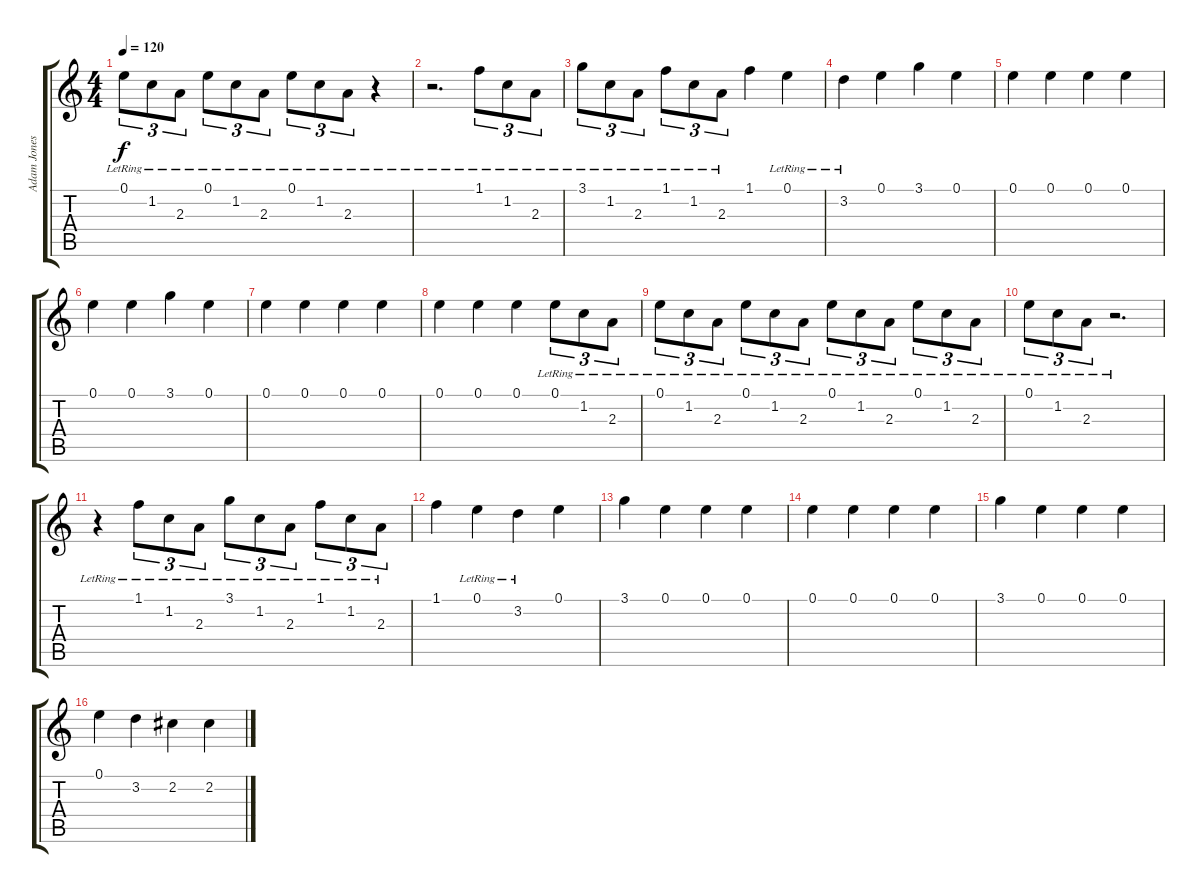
\track ("Adam Jones" "Adam Jones") {instrument electricguitarclean}
\staff {score tabs}
\tuning (E4 B3 G3 D3 A2 D2) {hide}
\ts (4 4)
\tempo 120
\clef g2
\ks c
0.1{lr}.8{tu (3 2) dy f} 1.2{lr}.8{tu (3 2)} 2.3{lr}.8{tu (3 2)} 0.1{lr}.8{tu (3 2)} 1.2{lr}.8{tu (3 2)} 2.3{lr}.8{tu (3 2)} 0.1{lr}.8{tu (3 2)} 1.2{lr}.8{tu (3 2)} 2.3{lr}.8{tu (3 2)} r.4 |
r.2{d} 1.1{lr}.8{tu (3 2)} 1.2{lr}.8{tu (3 2)} 2.3{lr}.8{tu (3 2)} |
3.1{lr}.8{tu (3 2)} 1.2{lr}.8{tu (3 2)} 2.3{lr}.8{tu (3 2)} 1.1{lr}.8{tu (3 2)} 1.2{lr}.8{tu (3 2)} 2.3{lr}.8{tu (3 2)} 1.1.4 0.1{lr}.4 |
3.2{lr}.4 0.1.4 3.1.4 0.1.4 |
0.1.4 0.1.4 0.1.4 0.1.4 |
0.1.4 0.1.4 3.1.4 0.1.4 |
0.1.4 0.1.4 0.1.4 0.1.4 |
0.1.4 0.1.4 0.1.4 0.1{lr}.8{tu (3 2)} 1.2{lr}.8{tu (3 2)} 2.3{lr}.8{tu (3 2)} |
0.1{lr}.8{tu (3 2)} 1.2{lr}.8{tu (3 2)} 2.3{lr}.8{tu (3 2)} 0.1{lr}.8{tu (3 2)} 1.2{lr}.8{tu (3 2)} 2.3{lr}.8{tu (3 2)} 0.1{lr}.8{tu (3 2)} 1.2{lr}.8{tu (3 2)} 2.3{lr}.8{tu (3 2)} 0.1{lr}.8{tu (3 2)} 1.2{lr}.8{tu (3 2)} 2.3{lr}.8{tu (3 2)} |
0.1{lr}.8{tu (3 2)} 1.2{lr}.8{tu (3 2)} 2.3{lr}.8{tu (3 2)} r.2{d} |
r.4 1.1{lr}.8{tu (3 2)} 1.2{lr}.8{tu (3 2)} 2.3{lr}.8{tu (3 2)} 3.1{lr}.8{tu (3 2)} 1.2{lr}.8{tu (3 2)} 2.3{lr}.8{tu (3 2)} 1.1{lr}.8{tu (3 2)} 1.2{lr}.8{tu (3 2)} 2.3{lr}.8{tu (3 2)} |
1.1.4 0.1{lr}.4 3.2{lr}.4 0.1.4 |
3.1.4 0.1.4 0.1.4 0.1.4 |
0.1.4 0.1.4 0.1.4 0.1.4 |
3.1.4 0.1.4 0.1.4 0.1.4 |
0.1.4 3.2.4 2.2.4 2.2.4
